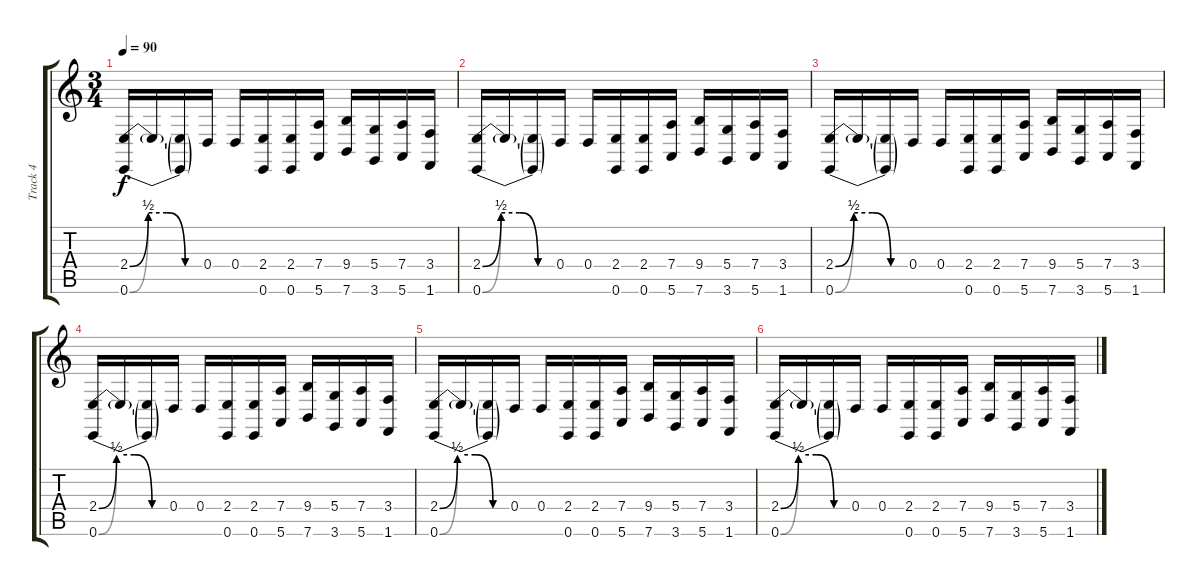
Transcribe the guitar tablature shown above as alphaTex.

\track ("Track 4" "Track 4") {instrument stringensemble1}
\staff {score tabs}
\tuning (E4 B3 G3 D3 A2 E2) {hide}
\ts (3 4)
\tempo 90
\clef g2
\ks c
(2.4{be (custom 0 0 15 2 30 2 45 0 60 0)} 0.6{be (custom 0 0 15 2 30 2 45 0 60 0)}).16{dy f instrument lead2sawtooth} 2.4{t}.16 (2.4{t} 0.6{t}).16 0.4.16 0.4.16 (2.4 0.6).16 (2.4 0.6).16 (7.4 5.6).16 (9.4 7.6).16 (5.4 3.6).16 (7.4 5.6).16 (3.4 1.6).16 |
(2.4{be (custom 0 0 15 2 30 2 45 0 60 0)} 0.6{be (custom 0 0 15 2 30 2 45 0 60 0)}).16{instrument lead2sawtooth} 2.4{t}.16 (2.4{t} 0.6{t}).16 0.4.16 0.4.16 (2.4 0.6).16 (2.4 0.6).16 (7.4 5.6).16 (9.4 7.6).16 (5.4 3.6).16 (7.4 5.6).16 (3.4 1.6).16 |
(2.4{be (custom 0 0 15 2 30 2 45 0 60 0)} 0.6{be (custom 0 0 15 2 30 2 45 0 60 0)}).16{instrument lead2sawtooth} 2.4{t}.16 (2.4{t} 0.6{t}).16 0.4.16 0.4.16 (2.4 0.6).16 (2.4 0.6).16 (7.4 5.6).16 (9.4 7.6).16 (5.4 3.6).16 (7.4 5.6).16 (3.4 1.6).16 |
(2.4{be (custom 0 0 15 2 30 2 45 0 60 0)} 0.6{be (custom 0 0 15 2 30 2 45 0 60 0)}).16{instrument lead2sawtooth} 2.4{t}.16 (2.4{t} 0.6{t}).16 0.4.16 0.4.16 (2.4 0.6).16 (2.4 0.6).16 (7.4 5.6).16 (9.4 7.6).16 (5.4 3.6).16 (7.4 5.6).16 (3.4 1.6).16 |
(2.4{be (custom 0 0 15 2 30 2 45 0 60 0)} 0.6{be (custom 0 0 15 2 30 2 45 0 60 0)}).16{instrument lead2sawtooth} 2.4{t}.16 (2.4{t} 0.6{t}).16 0.4.16 0.4.16 (2.4 0.6).16 (2.4 0.6).16 (7.4 5.6).16 (9.4 7.6).16 (5.4 3.6).16 (7.4 5.6).16 (3.4 1.6).16 |
(2.4{be (custom 0 0 15 2 30 2 45 0 60 0)} 0.6{be (custom 0 0 15 2 30 2 45 0 60 0)}).16{instrument lead2sawtooth} 2.4{t}.16 (2.4{t} 0.6{t}).16 0.4.16 0.4.16 (2.4 0.6).16 (2.4 0.6).16 (7.4 5.6).16 (9.4 7.6).16 (5.4 3.6).16 (7.4 5.6).16 (3.4 1.6).16
